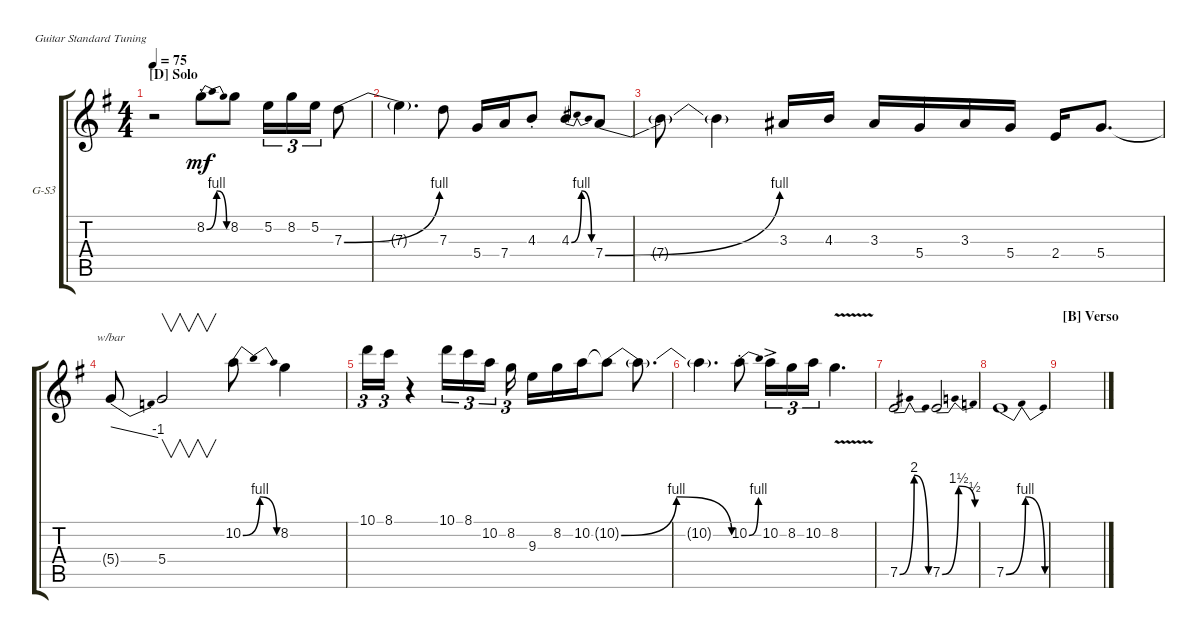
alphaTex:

\defaultSystemsLayout 4
\bracketExtendMode groupsimilarinstruments
\firstSystemTrackNameOrientation horizontal
\otherSystemsTrackNameOrientation horizontal
\track ("Guitarra Solo 3" "G-S3") {multiBarRest instrument overdrivenguitar}
\staff {score tabs}
\tuning (E4 B3 G3 D3 A2 E2)
\ts (4 4)
\section ("D" "Solo")
\tempo 75
\clef g2
\ks g
r.2{dy mf} 8.2{be (bendrelease 0 0 10.2 4 20.4 4 30 0) st}.8 8.2.8 5.2.16{tu (3 2)} 8.2.16{tu (3 2)} 5.2.16{tu (3 2)} 7.3{be (bend 0 0 15 4)}.8 |
7.3{t}.4{d} 7.3.8 5.4.16 7.4.16 4.3{st}.8 4.3{be (bendrelease 0 0 10.2 4 20.4 4 30 0)}.8 7.4{be (bend 0 0 15 4)}.8 |
7.4{t}.8 7.4{t}.4 3.3.16 4.3.16 3.3.16 5.4.16 3.3.16 5.4.16 2.4.16 5.4.8{d} |
5.4{t}.8{tbe (dive default 0 0 45 -4)} 5.4.2{v} 10.2{be (bendrelease 0 0 10.2 4 20.4 4 30 0)}.8 8.2.4 |
10.1.16{tu (3 2)} 8.1.16{tu (3 2)} r.4 10.1.16{tu (3 2)} 8.1.16{tu (3 2)} 10.2.16{tu (3 2)} 8.2.16{tu (3 2)} 9.3.16 8.2.16 10.2.16 10.2{be (bendrelease 0 0 10.2 4 49.199999999999996 4 59.4 0) t}.8 10.2{t}.8{d} |
10.2{t}.4{d} 10.2{be (bend 0 0 15 4) st}.8 10.2{ac}.16{tu (3 2)} 8.2.16{tu (3 2)} 10.2.16{tu (3 2)} 8.2{v}.4{d} |
7.5{be (bendrelease 0 0 14.399999999999999 8 48.6 8 59.4 0)}.2 7.5{be (bendrelease 0 0 11.4 6 51 6 59.4 2)}.2 |
7.5{be (bendrelease 0 0 10.2 4 48.6 4 59.4 0)}.1 |
\section ("B" "Verso")
